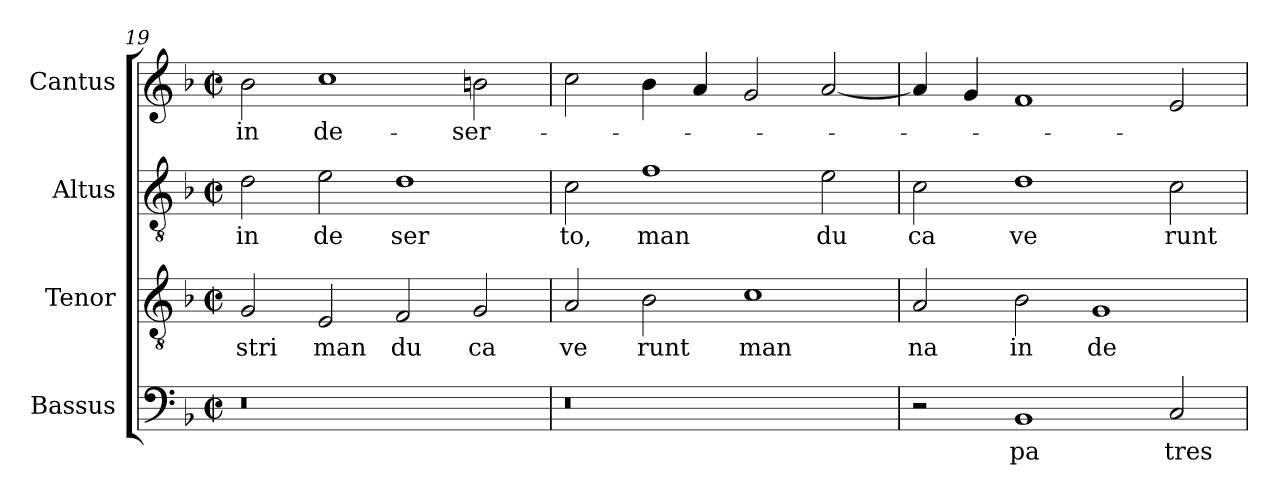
**kern	**text	**kern	**text	**kern	**text	**kern	**text
*part4	*part4	*part3	*part3	*part2	*part2	*part1	*part1
*staff4	*staff4	*staff3	*staff3	*staff2	*staff2	*staff1	*staff1
*I"Bassus	*	*I"Tenor	*	*I"Altus	*	*I"Cantus	*
!!LO:LB:g=z
*clefF4	*	*clefGv2	*	*clefGv2	*	*clefG2	*
*k[b-]	*	*k[b-]	*	*k[b-]	*	*k[b-]	*
*F:	*	*F:	*	*F:	*	*F:	*
*M2/2	*	*M2/2	*	*M2/2	*	*M2/2	*
*met(c|)	*	*met(c|)	*	*met(c|)	*	*met(c|)	*
=19	=19	=19	=19	=19	=19	=19	=19
!	!	!	!LO:LY:b:cj	!	!LO:LY:b:cj	!	!LO:LY:b:cj
0r	.	2G/	stri	2d\	in	2b-\	in
!	!	!	!LO:LY:b:cj	!	!LO:LY:b:cj	!	!LO:LY:b:cj
.	.	2E/	man	2e\	de	1cc	de-
!	!	!	!LO:LY:b:cj	!	!LO:LY:b:cj	!	!
.	.	2F/	du	1d	ser	.	.
!	!	!	!LO:LY:b:cj	!	!	!	!LO:LY:b
.	.	2G/	ca	.	.	2b\	-ser-
=20	=20	=20	=20	=20	=20	=20	=20
!	!	!	!LO:LY:b:cj	!	!LO:LY:b:cj	!	!
0r	.	2A/	ve	2c\	to,	2cc\	.
!	!	!	!LO:LY:b:cj	!	!LO:LY:b:cj	!	!
.	.	2B-\	runt	1f	man	4b-\	.
.	.	.	.	.	.	4a/	.
!	!	!	!LO:LY:b:cj	!	!	!	!
.	.	1c	man	.	.	2g/	.
!	!	!	!	!	!LO:LY:b:cj	!	!
.	.	.	.	2e\	du	[<2a/	.
=21	=21	=21	=21	=21	=21	=21	=21
!	!	!	!LO:LY:b:cj	!	!LO:LY:b:cj	!	!
2r	.	2A/	na	2c\	ca	4a/]	.
.	.	.	.	.	.	4g/	.
!	!LO:LY:b:cj	!	!LO:LY:b:cj	!	!LO:LY:b:cj	!	!
1BB-	pa	2B-\	in	1d	ve	1f	.
!	!	!	!LO:LY:b:cj	!	!	!	!
.	.	1G	de	.	.	.	.
!	!LO:LY:b:cj	!	!	!	!LO:LY:b:cj	!	!
2C/	tres	.	.	2c\	runt	2e/	.
=	=	=	=	=	=	=	=
*-	*-	*-	*-	*-	*-	*-	*-
